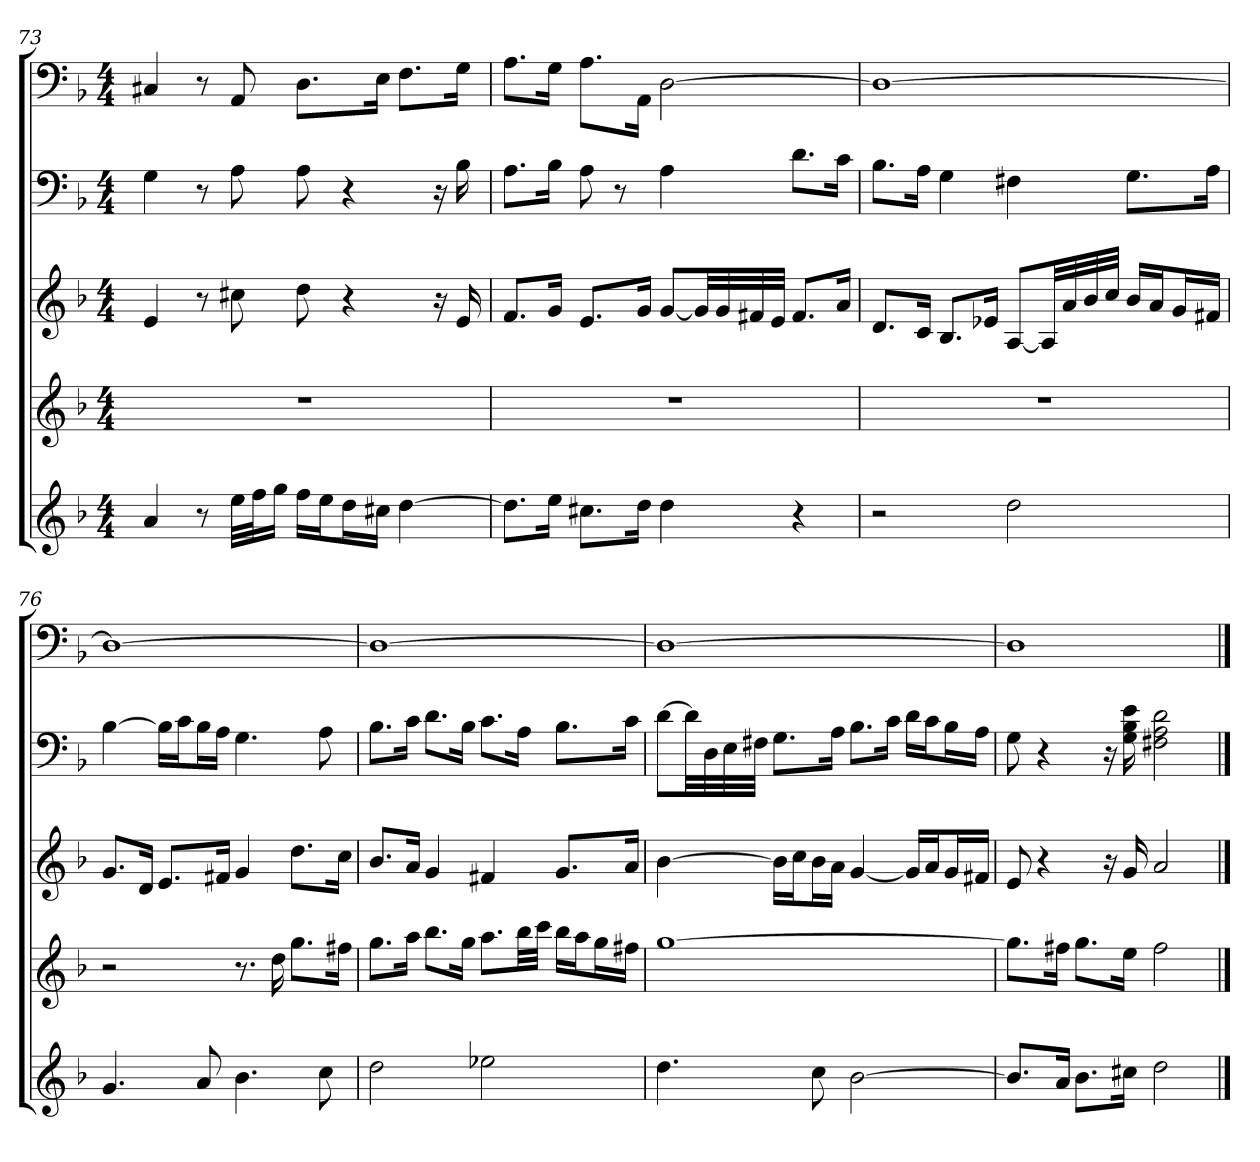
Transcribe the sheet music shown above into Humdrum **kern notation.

**kern	**kern	**kern	**kern	**kern
*part5	*part4	*part3	*part2	*part1
*staff5	*staff4	*staff3	*staff2	*staff1
*k[b-]	*k[b-]	*k[b-]	*k[b-]	*k[b-]
*d:	*d:	*d:	*d:	*d:
*M4/4	*M4/4	*M4/4	*M4/4	*M4/4
=73	=73	=73	=73	=73
4a	1r	4e	4G	4C#X
8r	.	8r	8r	8r
32eeLLL	.	8cc#X	8A	8AA
32ffJ	.	.	.	.
16ggJJ	.	.	.	.
16ffLL	.	8dd	8A	8.DL
16eeJ	.	.	.	.
16ddL	.	4r	4r	.
16cc#XJJ	.	.	.	16EJk
[4dd	.	.	.	8.FL
.	.	16r	16r	.
.	.	16e	16B-	16GJk
=74	=74	=74	=74	=74
8.ddL]	1r	8.fL	8.AL	8.AL
16eeJk	.	16gJk	16B-Jk	16GJk
8.cc#XL	.	8.eL	8A	8.AL
.	.	.	8r	.
16ddJk	.	16gJk	.	16AAJk
4dd	.	[8gL	4A	[2D
.	.	32gLL]	.	.
.	.	32g	.	.
.	.	32f#X	.	.
.	.	32eJJJ	.	.
4r	.	8.f#L	8.dL	.
.	.	16aJk	16cJk	.
=75	=75	=75	=75	=75
2r	1r	8.dL	8.B-L	1D_
.	.	16cJk	16AJk	.
.	.	8.B-L	4G	.
.	.	16e-XJk	.	.
2dd	.	[8AL	4F#X	.
.	.	32ALL]	.	.
.	.	32a	.	.
.	.	32b-	.	.
.	.	32ccJJJ	.	.
.	.	16b-LL	8.GL	.
.	.	16aJ	.	.
.	.	16gL	.	.
.	.	16f#XJJ	16AJk	.
=76	=76	=76	=76	=76
4.g	2r	8.gL	[4B-	1D_
.	.	16dJk	.	.
.	.	8.eL	16B-LL]	.
.	.	.	16cJ	.
8a	.	.	16B-L	.
.	.	16f#XJk	16AJJ	.
4.b-	8.r	4g	4.G	.
.	16dd	.	.	.
.	8.ggL	8.ddL	.	.
8cc	.	.	8A	.
.	16ff#XJk	16ccJk	.	.
=77	=77	=77	=77	=77
2dd	8.ggL	8.b-L	8.B-L	1D_
.	16aaJk	16aJk	16cJk	.
.	8.bb-L	4g	8.dL	.
.	16ggJk	.	16B-Jk	.
2ee-X	8.aaL	4f#X	8.cL	.
.	32bb-LL	.	16AJk	.
.	32cccJJJ	.	.	.
.	16bb-LL	8.gL	8.B-L	.
.	16aaJ	.	.	.
.	16ggL	.	.	.
.	16ff#XJJ	16aJk	16cJk	.
=78	=78	=78	=78	=78
4.dd	[1gg	[4b-	[8dL	1D_
.	.	.	32dLL]	.
.	.	.	32D	.
.	.	.	32E	.
.	.	.	32F#XJJJ	.
.	.	16b-LL]	8.GL	.
.	.	16ccJ	.	.
8cc	.	16b-L	.	.
.	.	16aJJ	16AJk	.
[2b-	.	[4g	8.B-L	.
.	.	.	16cJk	.
.	.	16gLL]	16dLL	.
.	.	16aJ	16cJ	.
.	.	16gL	16B-L	.
.	.	16f#XJJ	16AJJ	.
=79	=79	=79	=79	=79
8.b-L]	8.ggL]	8e	8G	1D]
.	.	4r	4r	.
16aJk	16ff#XJk	.	.	.
8.b-L	8.ggL	.	.	.
.	.	16r	16r	.
16cc#XJk	16eeJk	16g	16G 16B- 16e	.
2dd	2ff#	2a	2F#X 2A 2d	.
==	==	==	==	==
*-	*-	*-	*-	*-
